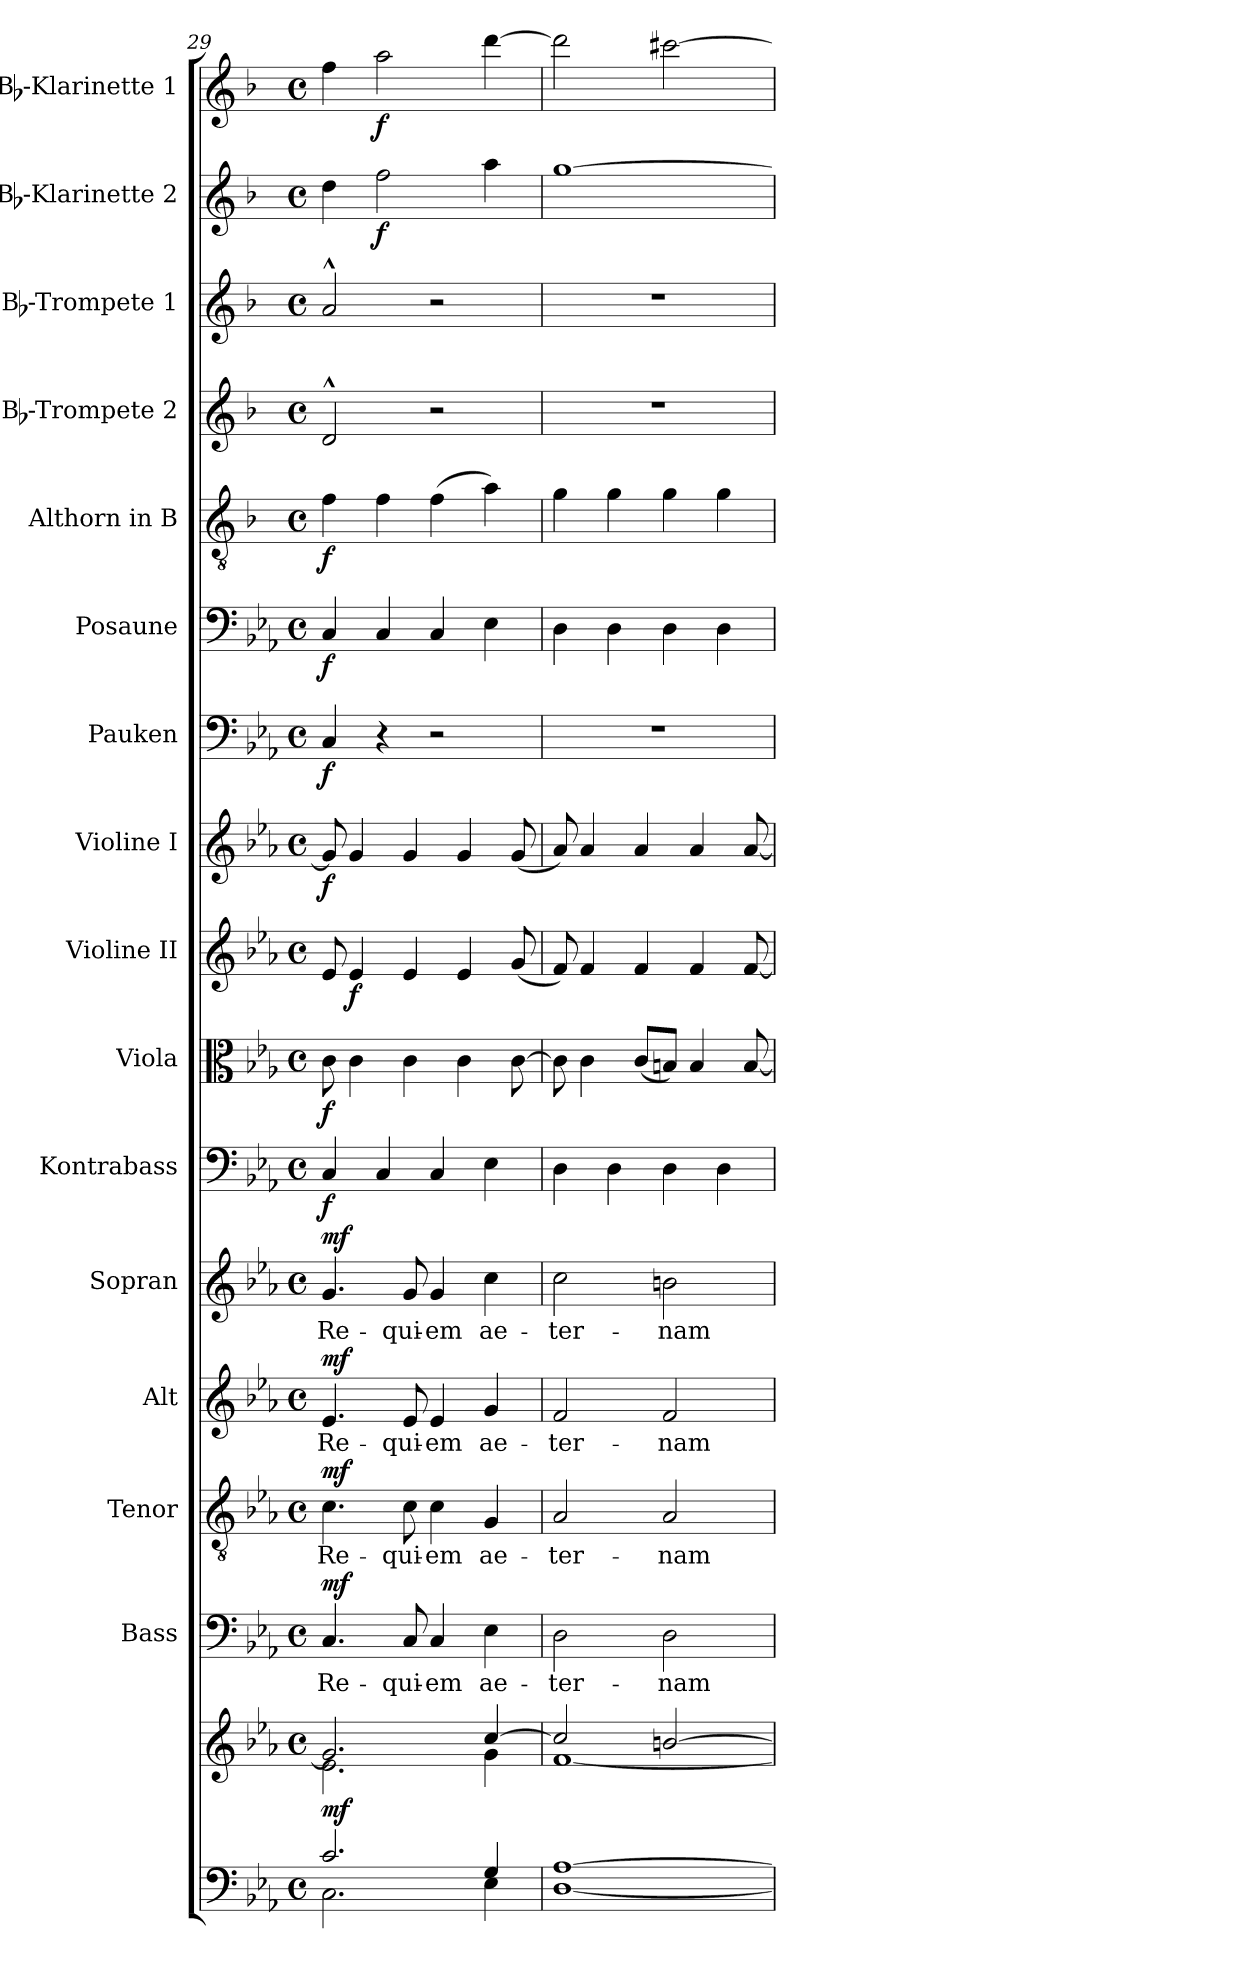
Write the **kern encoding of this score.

**kern	**kern	**dynam	**kern	**text	**dynam	**kern	**text	**dynam	**kern	**text	**dynam	**kern	**text	**dynam	**kern	**dynam	**kern	**dynam	**kern	**dynam	**kern	**dynam	**kern	**dynam	**kern	**dynam	**kern	**dynam	**kern	**kern	**kern	**dynam	**kern	**dynam
*part16	*part16	*part16	*part15	*part15	*part15	*part14	*part14	*part14	*part13	*part13	*part13	*part12	*part12	*part12	*part11	*part11	*part10	*part10	*part9	*part9	*part8	*part8	*part7	*part7	*part6	*part6	*part5	*part5	*part4	*part3	*part2	*part2	*part1	*part1
*staff17	*staff16	*staff16/17	*staff15	*staff15	*staff15	*staff14	*staff14	*staff14	*staff13	*staff13	*staff13	*staff12	*staff12	*staff12	*staff11	*staff11	*staff10	*staff10	*staff9	*staff9	*staff8	*staff8	*staff7	*staff7	*staff6	*staff6	*staff5	*staff5	*staff4	*staff3	*staff2	*staff2	*staff1	*staff1
*	*	*	*I"Bass	*	*	*I"Tenor	*	*	*I"Alt	*	*	*I"Sopran	*	*	*I"Kontrabass	*	*I"Viola	*	*I"Violine II	*	*I"Violine I	*	*I"Pauken	*	*I"Posaune	*	*I"Althorn in B	*	*I"Bb-Trompete 2	*I"Bb-Trompete 1	*I"Bb-Klarinette 2	*	*I"Bb-Klarinette 1	*
*	*	*	*I'B.	*	*	*I'T.	*	*	*I'A.	*	*	*I'S.	*	*	*I'Kb.	*	*I'Vla.	*	*I'Vl. II	*	*I'Vl. I	*	*I'Pk.	*	*I'Pos.	*	*	*	*I'Bb Trp. 2	*I'Bb Trp. 1	*I'Bb Kl. 2	*	*I'Bb Kl. 1	*
*clefF4	*clefG2	*	*clefF4	*	*	*clefGv2	*	*	*clefG2	*	*	*clefG2	*	*	*clefF4	*	*clefC3	*	*clefG2	*	*clefG2	*	*clefF4	*	*clefF4	*	*clefGv2	*	*clefG2	*clefG2	*clefG2	*	*clefG2	*
*	*	*	*	*	*	*	*	*	*	*	*	*	*	*	*ITrd7c12	*	*	*	*	*	*	*	*	*	*	*	*ITrd1c2	*	*ITrd1c2	*ITrd1c2	*ITrd1c2	*	*ITrd1c2	*
*k[b-e-a-]	*k[b-e-a-]	*	*k[b-e-a-]	*	*	*k[b-e-a-]	*	*	*k[b-e-a-]	*	*	*k[b-e-a-]	*	*	*k[b-e-a-]	*	*k[b-e-a-]	*	*k[b-e-a-]	*	*k[b-e-a-]	*	*k[b-e-a-]	*	*k[b-e-a-]	*	*k[b-e-a-]	*	*k[b-e-a-]	*k[b-e-a-]	*k[b-e-a-]	*	*k[b-e-a-]	*
*E-:	*E-:	*	*E-:	*	*	*E-:	*	*	*E-:	*	*	*E-:	*	*	*E-:	*	*E-:	*	*E-:	*	*E-:	*	*E-:	*	*E-:	*	*E-:	*	*E-:	*E-:	*E-:	*	*E-:	*
*M4/4	*M4/4	*	*M4/4	*	*	*M4/4	*	*	*M4/4	*	*	*M4/4	*	*	*M4/4	*	*M4/4	*	*M4/4	*	*M4/4	*	*M4/4	*	*M4/4	*	*M4/4	*	*M4/4	*M4/4	*M4/4	*	*M4/4	*
*met(c)	*met(c)	*	*met(c)	*	*	*met(c)	*	*	*met(c)	*	*	*met(c)	*	*	*met(c)	*	*met(c)	*	*met(c)	*	*met(c)	*	*met(c)	*	*met(c)	*	*met(c)	*	*met(c)	*met(c)	*met(c)	*	*met(c)	*
=29	=29	=29	=29	=29	=29	=29	=29	=29	=29	=29	=29	=29	=29	=29	=29	=29	=29	=29	=29	=29	=29	=29	=29	=29	=29	=29	=29	=29	=29	=29	=29	=29	=29	=29
*^	*^	*	*	*	*	*	*	*	*	*	*	*	*	*	*	*	*	*	*	*	*	*	*	*	*	*	*	*	*	*	*	*	*	*
!	!	!	!	!LO:DY:b	!	!LO:LY:b	!LO:DY:a	!	!LO:LY:b	!LO:DY:a	!	!LO:LY:b	!LO:DY:a	!	!LO:LY:b	!LO:DY:a	!	!LO:DY:b	!	!LO:DY:b	!	!	!	!LO:DY:b	!	!LO:DY:b	!	!LO:DY:b	!	!LO:DY:b	!	!	!	!	!	!
2.c/	2.C\	2.g/]	2.e-\	mf	4.C/	Re-	mf	4.c\	Re-	mf	4.e-/	Re-	mf	4.g/	Re-	mf	4CC/	f	8c\	f	8e-/	.	8g/]	f	4C/	f	4C/	f	4e-\	f	2c^^>/	2g^^>/	4cc\	.	4ee-\	.
!	!	!	!	!	!	!	!	!	!	!	!	!	!	!	!	!	!	!	!	!	!	!LO:DY:b	!	!	!	!	!	!	!	!	!	!	!	!	!	!
.	.	.	.	.	.	.	.	.	.	.	.	.	.	.	.	.	.	.	4c\	.	4e-/	f	4g/	.	.	.	.	.	.	.	.	.	.	.	.	.
!	!	!	!	!	!	!	!	!	!	!	!	!	!	!	!	!	!	!	!	!	!	!	!	!	!	!	!	!	!	!	!	!	!	!LO:DY:b	!	!LO:DY:b
.	.	.	.	.	.	.	.	.	.	.	.	.	.	.	.	.	4CC/	.	.	.	.	.	.	.	4r	.	4C/	.	4e-\	.	.	.	2ee-\	f	2gg\	f
!	!	!	!	!	!	!LO:LY:b	!	!	!LO:LY:b	!	!	!LO:LY:b	!	!	!LO:LY:b	!	!	!	!	!	!	!	!	!	!	!	!	!	!	!	!	!	!	!	!	!
.	.	.	.	.	8C/	-qui-	.	8c\	-qui-	.	8e-/	-qui-	.	8g/	-qui-	.	.	.	4c\	.	4e-/	.	4g/	.	.	.	.	.	.	.	.	.	.	.	.	.
!	!	!	!	!	!	!LO:LY:b	!	!	!LO:LY:b	!	!	!LO:LY:b	!	!	!LO:LY:b	!	!	!	!	!	!	!	!	!	!	!	!	!	!	!	!	!	!	!	!	!
.	.	.	.	.	4C/	-em	.	4c\	-em	.	4e-/	-em	.	4g/	-em	.	4CC/	.	.	.	.	.	.	.	2r	.	4C/	.	(>4e-\	.	2r	2r	.	.	.	.
.	.	.	.	.	.	.	.	.	.	.	.	.	.	.	.	.	.	.	4c\	.	4e-/	.	4g/	.	.	.	.	.	.	.	.	.	.	.	.	.
!	!	!	!	!	!	!LO:LY:b	!	!	!LO:LY:b	!	!	!LO:LY:b	!	!	!LO:LY:b	!	!	!	!	!	!	!	!	!	!	!	!	!	!	!	!	!	!	!	!	!
4G/	4E-\	[>4cc/	4g\	.	4E-\	ae-	.	4G/	ae-	.	4g/	ae-	.	4cc\	ae-	.	4EE-\	.	.	.	.	.	.	.	.	.	4E-\	.	4g\)	.	.	.	4gg\	.	[4ccc\	.
.	.	.	.	.	.	.	.	.	.	.	.	.	.	.	.	.	.	.	[8c\	.	(<8g/	.	(<8g/	.	.	.	.	.	.	.	.	.	.	.	.	.
=30	=30	=30	=30	=30	=30	=30	=30	=30	=30	=30	=30	=30	=30	=30	=30	=30	=30	=30	=30	=30	=30	=30	=30	=30	=30	=30	=30	=30	=30	=30	=30	=30	=30	=30	=30	=30
!	!	!	!	!	!	!LO:LY:b	!	!	!LO:LY:b	!	!	!LO:LY:b	!	!	!LO:LY:b	!	!	!	!	!	!	!	!	!	!	!	!	!	!	!	!	!	!	!	!	!
[>1A-	[<1D	2cc/]	[<1f	.	2D\	-ter-	.	2A-/	-ter-	.	2f/	-ter-	.	2cc\	-ter-	.	4DD\	.	8c\]	.	8f/)	.	8a-/)	.	1r	.	4D\	.	4f\	.	1r	1r	[1ff	.	2ccc\]	.
.	.	.	.	.	.	.	.	.	.	.	.	.	.	.	.	.	.	.	4c\	.	4f/	.	4a-/	.	.	.	.	.	.	.	.	.	.	.	.	.
.	.	.	.	.	.	.	.	.	.	.	.	.	.	.	.	.	4DD\	.	.	.	.	.	.	.	.	.	4D\	.	4f\	.	.	.	.	.	.	.
.	.	.	.	.	.	.	.	.	.	.	.	.	.	.	.	.	.	.	(<8c/L	.	4f/	.	4a-/	.	.	.	.	.	.	.	.	.	.	.	.	.
!	!	!	!	!	!	!LO:LY:b	!	!	!LO:LY:b	!	!	!LO:LY:b	!	!	!LO:LY:b	!	!	!	!	!	!	!	!	!	!	!	!	!	!	!	!	!	!	!	!	!
.	.	[>2bn/	.	.	2D\	-nam	.	2A-/	-nam	.	2f/	-nam	.	2bn\	-nam	.	4DD\	.	8Bn/J)	.	.	.	.	.	.	.	4D\	.	4f\	.	.	.	.	.	[2bbn\	.
.	.	.	.	.	.	.	.	.	.	.	.	.	.	.	.	.	.	.	4B/	.	4f/	.	4a-/	.	.	.	.	.	.	.	.	.	.	.	.	.
.	.	.	.	.	.	.	.	.	.	.	.	.	.	.	.	.	4DD\	.	.	.	.	.	.	.	.	.	4D\	.	4f\	.	.	.	.	.	.	.
.	.	.	.	.	.	.	.	.	.	.	.	.	.	.	.	.	.	.	[8B/	.	[8f/	.	[8a-/	.	.	.	.	.	.	.	.	.	.	.	.	.
*v	*v	*	*	*	*	*	*	*	*	*	*	*	*	*	*	*	*	*	*	*	*	*	*	*	*	*	*	*	*	*	*	*	*	*	*	*
*	*v	*v	*	*	*	*	*	*	*	*	*	*	*	*	*	*	*	*	*	*	*	*	*	*	*	*	*	*	*	*	*	*	*	*	*
=	=	=	=	=	=	=	=	=	=	=	=	=	=	=	=	=	=	=	=	=	=	=	=	=	=	=	=	=	=	=	=	=	=	=
*-	*-	*-	*-	*-	*-	*-	*-	*-	*-	*-	*-	*-	*-	*-	*-	*-	*-	*-	*-	*-	*-	*-	*-	*-	*-	*-	*-	*-	*-	*-	*-	*-	*-	*-
